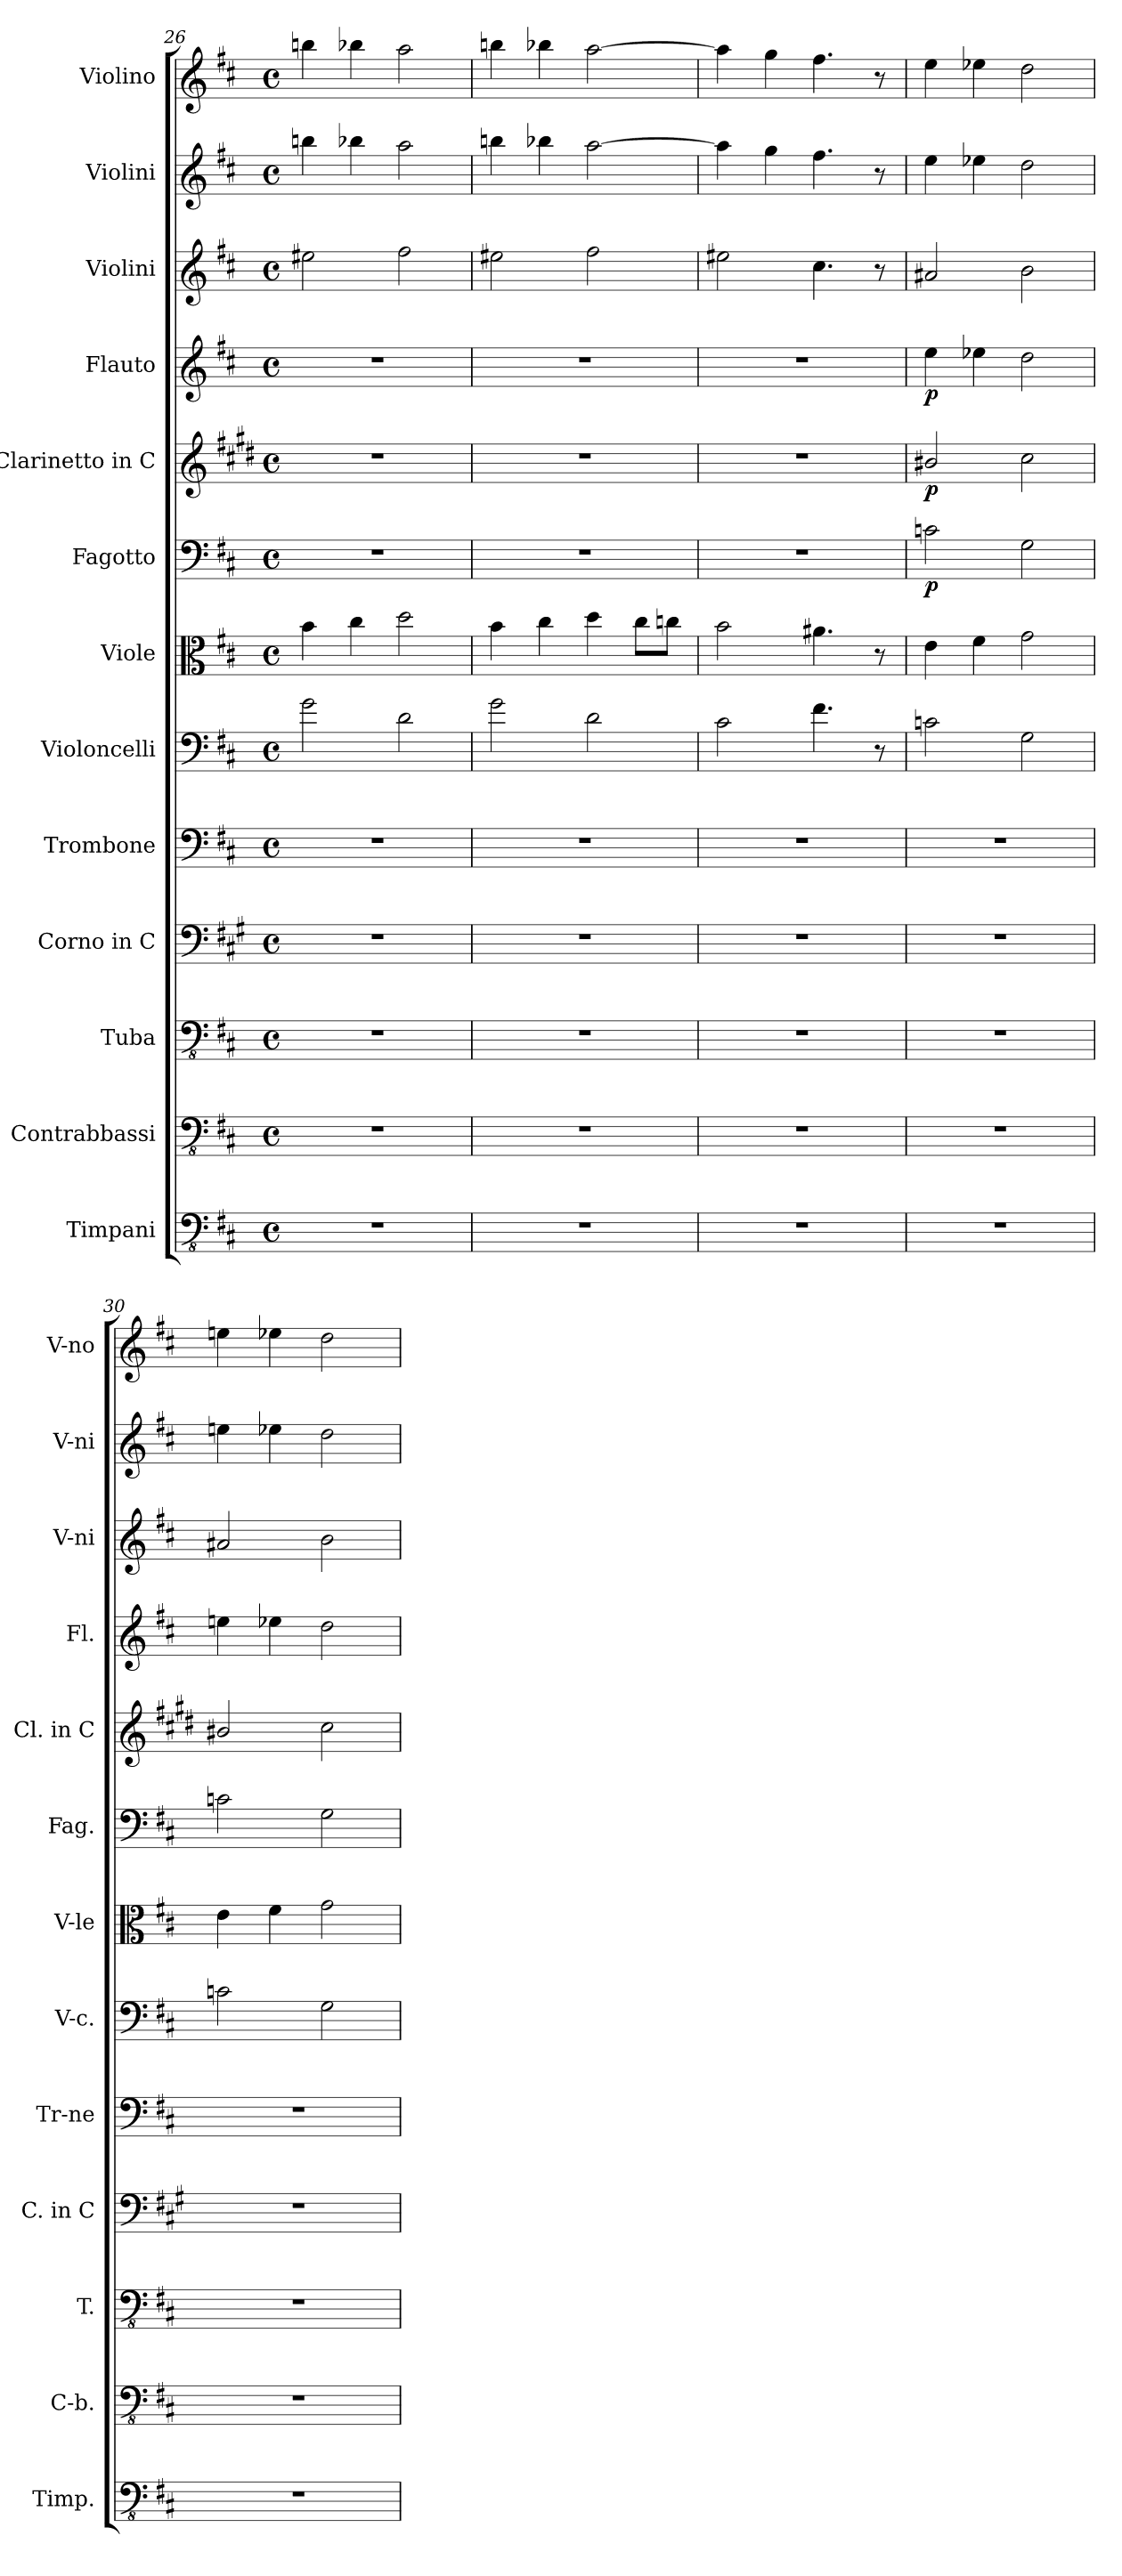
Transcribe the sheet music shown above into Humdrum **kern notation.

**kern	**kern	**kern	**kern	**kern	**kern	**kern	**kern	**dynam	**kern	**dynam	**kern	**dynam	**kern	**kern	**kern
*part13	*part12	*part11	*part10	*part9	*part8	*part7	*part6	*part6	*part5	*part5	*part4	*part4	*part3	*part2	*part1
*staff13	*staff12	*staff11	*staff10	*staff9	*staff8	*staff7	*staff6	*staff6	*staff5	*staff5	*staff4	*staff4	*staff3	*staff2	*staff1
*I"Timpani	*I"Contrabbassi	*I"Tuba	*I"Corno in C	*I"Trombone	*I"Violoncelli	*I"Viole	*I"Fagotto	*	*I"Clarinetto in C	*	*I"Flauto	*	*I"Violini	*I"Violini	*I"Violino
*I'Timp.	*I'C-b.	*I'T.	*I'C. in C	*I'Tr-ne	*I'V-c.	*I'V-le	*I'Fag.	*	*I'Cl. in C	*	*I'Fl.	*	*I'V-ni	*I'V-ni	*I'V-no
*clefFv4	*clefFv4	*clefFv4	*clefF4	*clefF4	*clefF4	*clefC3	*clefF4	*	*clefG2	*	*clefG2	*	*clefG2	*clefG2	*clefG2
*	*	*	*ITrd4c7	*	*	*	*	*	*ITrd1c2	*	*	*	*	*	*
*k[f#c#]	*k[f#c#]	*k[f#c#]	*k[f#c#]	*k[f#c#]	*k[f#c#]	*k[f#c#]	*k[f#c#]	*	*k[f#c#]	*	*k[f#c#]	*	*k[f#c#]	*k[f#c#]	*k[f#c#]
*M4/4	*M4/4	*M4/4	*M4/4	*M4/4	*M4/4	*M4/4	*M4/4	*	*M4/4	*	*M4/4	*	*M4/4	*M4/4	*M4/4
*met(c)	*met(c)	*met(c)	*met(c)	*met(c)	*met(c)	*met(c)	*met(c)	*	*met(c)	*	*met(c)	*	*met(c)	*met(c)	*met(c)
=26	=26	=26	=26	=26	=26	=26	=26	=26	=26	=26	=26	=26	=26	=26	=26
1r	1r	1r	1r	1r	2g\	4b\	1r	.	1r	.	1r	.	2ee#X\	4bbn\	4bbn\
.	.	.	.	.	.	4cc#\	.	.	.	.	.	.	.	4bb-X\	4bb-X\
.	.	.	.	.	2d\	2dd\	.	.	.	.	.	.	2ff#\	2aa\	2aa\
=27	=27	=27	=27	=27	=27	=27	=27	=27	=27	=27	=27	=27	=27	=27	=27
1r	1r	1r	1r	1r	2g\	4b\	1r	.	1r	.	1r	.	2ee#X\	4bbn\	4bbn\
.	.	.	.	.	.	4cc#\	.	.	.	.	.	.	.	4bb-X\	4bb-X\
.	.	.	.	.	2d\	4dd\	.	.	.	.	.	.	2ff#\	[2aa\	[2aa\
.	.	.	.	.	.	8cc#\L	.	.	.	.	.	.	.	.	.
.	.	.	.	.	.	8ccn\J	.	.	.	.	.	.	.	.	.
=28	=28	=28	=28	=28	=28	=28	=28	=28	=28	=28	=28	=28	=28	=28	=28
1r	1r	1r	1r	1r	2c#\	2b\	1r	.	1r	.	1r	.	2ee#X\	4aa\]	4aa\]
.	.	.	.	.	.	.	.	.	.	.	.	.	.	4gg\	4gg\
.	.	.	.	.	4.f#\	4.a#X\	.	.	.	.	.	.	4.cc#\	4.ff#\	4.ff#\
.	.	.	.	.	8r	8r	.	.	.	.	.	.	8r	8r	8r
!!LO:PB:g=z
=29	=29	=29	=29	=29	=29	=29	=29	=29	=29	=29	=29	=29	=29	=29	=29
!	!	!	!	!	!	!	!	!LO:DY:b	!	!LO:DY:b	!	!LO:DY:b	!	!	!
1r	1r	1r	1r	1r	2cn\	4e\	2cn\	p	2a#X/	p	4ee\	p	2a#X/	4ee\	4ee\
.	.	.	.	.	.	4f#\	.	.	.	.	4ee-X\	.	.	4ee-X\	4ee-X\
.	.	.	.	.	2G\	2g\	2G\	.	2b\	.	2dd\	.	2b\	2dd\	2dd\
=30	=30	=30	=30	=30	=30	=30	=30	=30	=30	=30	=30	=30	=30	=30	=30
1r	1r	1r	1r	1r	2cn\	4e\	2cn\	.	2a#X/	.	4een\	.	2a#X/	4een\	4een\
.	.	.	.	.	.	4f#\	.	.	.	.	4ee-X\	.	.	4ee-X\	4ee-X\
.	.	.	.	.	2G\	2g\	2G\	.	2b\	.	2dd\	.	2b\	2dd\	2dd\
=	=	=	=	=	=	=	=	=	=	=	=	=	=	=	=
*-	*-	*-	*-	*-	*-	*-	*-	*-	*-	*-	*-	*-	*-	*-	*-
